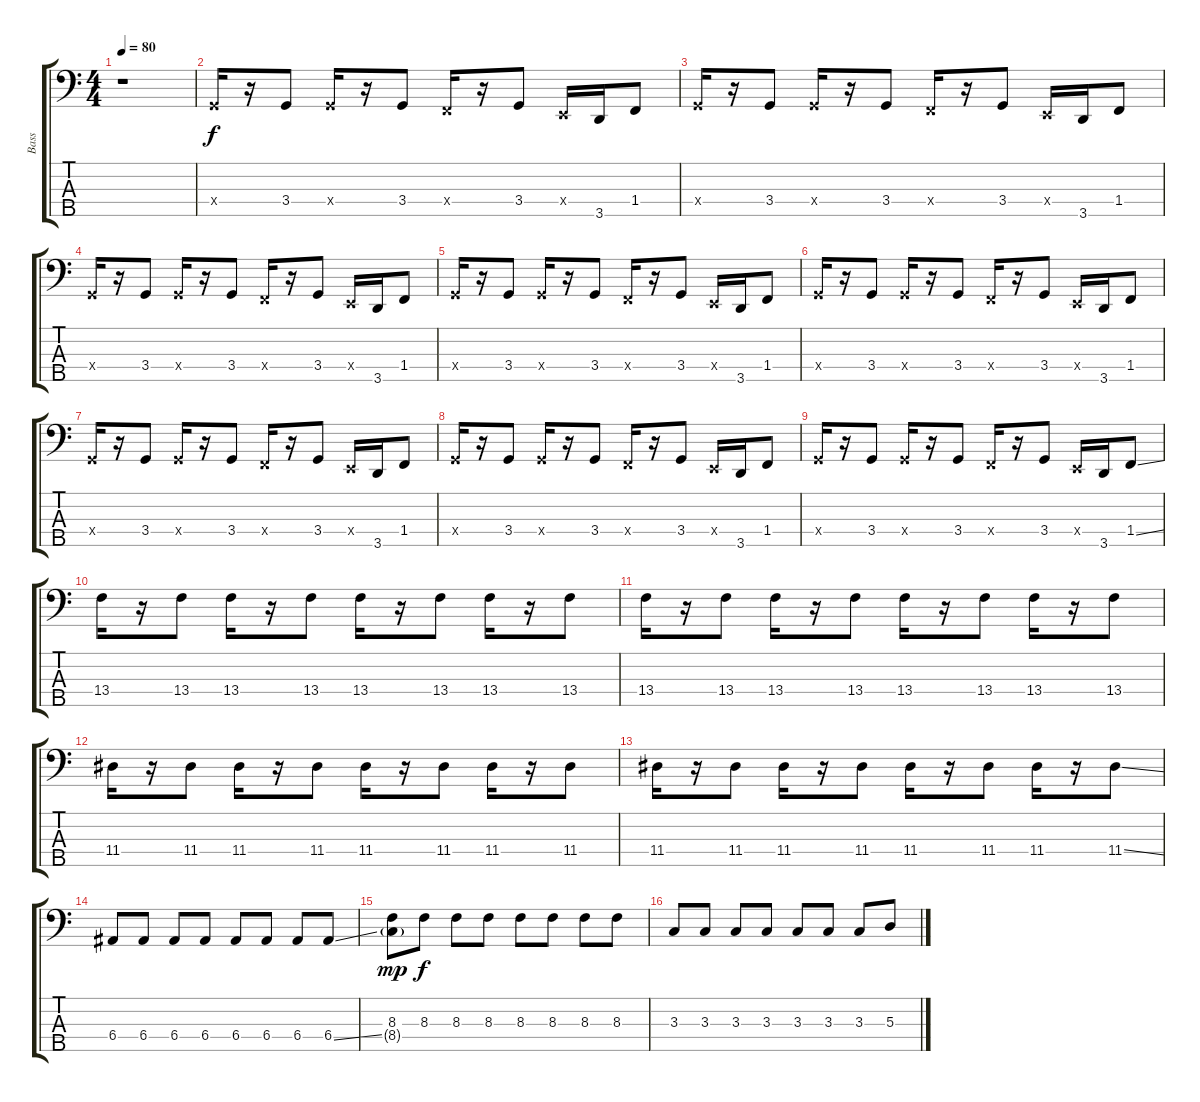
\track ("Bass" "Bass") {instrument fretlessbass}
\staff {score tabs}
\tuning (G2 D2 A1 E1 B0) {hide}
\ts (4 4)
\tempo 80
\clef f4
\ks c
r.1{dy f instrument fretlessbass} |
3.4{x}.16 r.16 3.4.8 3.4{x}.16 r.16 3.4.8 1.4{x}.16 r.16 3.4.8 0.4{x}.16 3.5.16 1.4.8 |
3.4{x}.16 r.16 3.4.8 3.4{x}.16 r.16 3.4.8 1.4{x}.16 r.16 3.4.8 0.4{x}.16 3.5.16 1.4.8 |
3.4{x}.16 r.16 3.4.8 3.4{x}.16 r.16 3.4.8 1.4{x}.16 r.16 3.4.8 0.4{x}.16 3.5.16 1.4.8 |
3.4{x}.16 r.16 3.4.8 3.4{x}.16 r.16 3.4.8 1.4{x}.16 r.16 3.4.8 0.4{x}.16 3.5.16 1.4.8 |
3.4{x}.16 r.16 3.4.8 3.4{x}.16 r.16 3.4.8 1.4{x}.16 r.16 3.4.8 0.4{x}.16 3.5.16 1.4.8 |
3.4{x}.16 r.16 3.4.8 3.4{x}.16 r.16 3.4.8 1.4{x}.16 r.16 3.4.8 0.4{x}.16 3.5.16 1.4.8 |
3.4{x}.16 r.16 3.4.8 3.4{x}.16 r.16 3.4.8 1.4{x}.16 r.16 3.4.8 0.4{x}.16 3.5.16 1.4.8 |
3.4{x}.16 r.16 3.4.8 3.4{x}.16 r.16 3.4.8 1.4{x}.16 r.16 3.4.8 0.4{x}.16 3.5.16 1.4{ss}.8 |
13.4.16 r.16 13.4.8 13.4.16 r.16 13.4.8 13.4.16 r.16 13.4.8 13.4.16 r.16 13.4.8 |
13.4.16 r.16 13.4.8 13.4.16 r.16 13.4.8 13.4.16 r.16 13.4.8 13.4.16 r.16 13.4.8 |
11.4.16 r.16 11.4.8 11.4.16 r.16 11.4.8 11.4.16 r.16 11.4.8 11.4.16 r.16 11.4.8 |
11.4.16 r.16 11.4.8 11.4.16 r.16 11.4.8 11.4.16 r.16 11.4.8 11.4.16 r.16 11.4{ss}.8 |
6.4.8 6.4.8 6.4.8 6.4.8 6.4.8 6.4.8 6.4.8 6.4{ss}.8 |
(8.3 8.4{g}).8{dy mp} 8.3.8{dy f} 8.3.8 8.3.8 8.3.8 8.3.8 8.3.8 8.3.8 |
3.3.8 3.3.8 3.3.8 3.3.8 3.3.8 3.3.8 3.3.8 5.3.8
